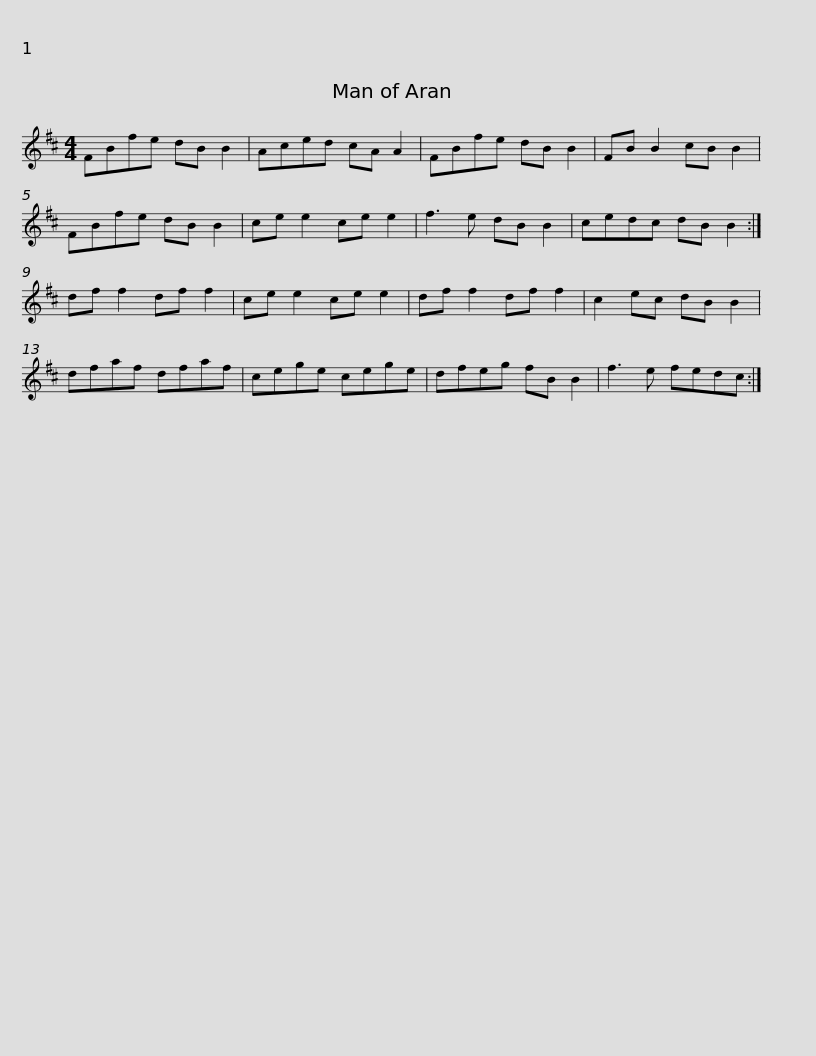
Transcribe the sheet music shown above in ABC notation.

X:1
L:1/8
M:4/4
I:linebreak $
K:Bmin
V:1 treble
V:1
 FBfe dB B2 | Aced cA A2 | FBfe dB B2 | FB B2 cB B2 | FBfe dB B2 | %5
 ce e2 ce e2 |$ f3 e dB B2 | cedc dB B2 :| df f2 df f2 | ce e2 ce e2 | %10
 df f2 df f2 | c2 ec dB B2 | dfaf dfaf |$ cege cege | dfeg fB B2 | %15
 f3 e fedc :| %16
